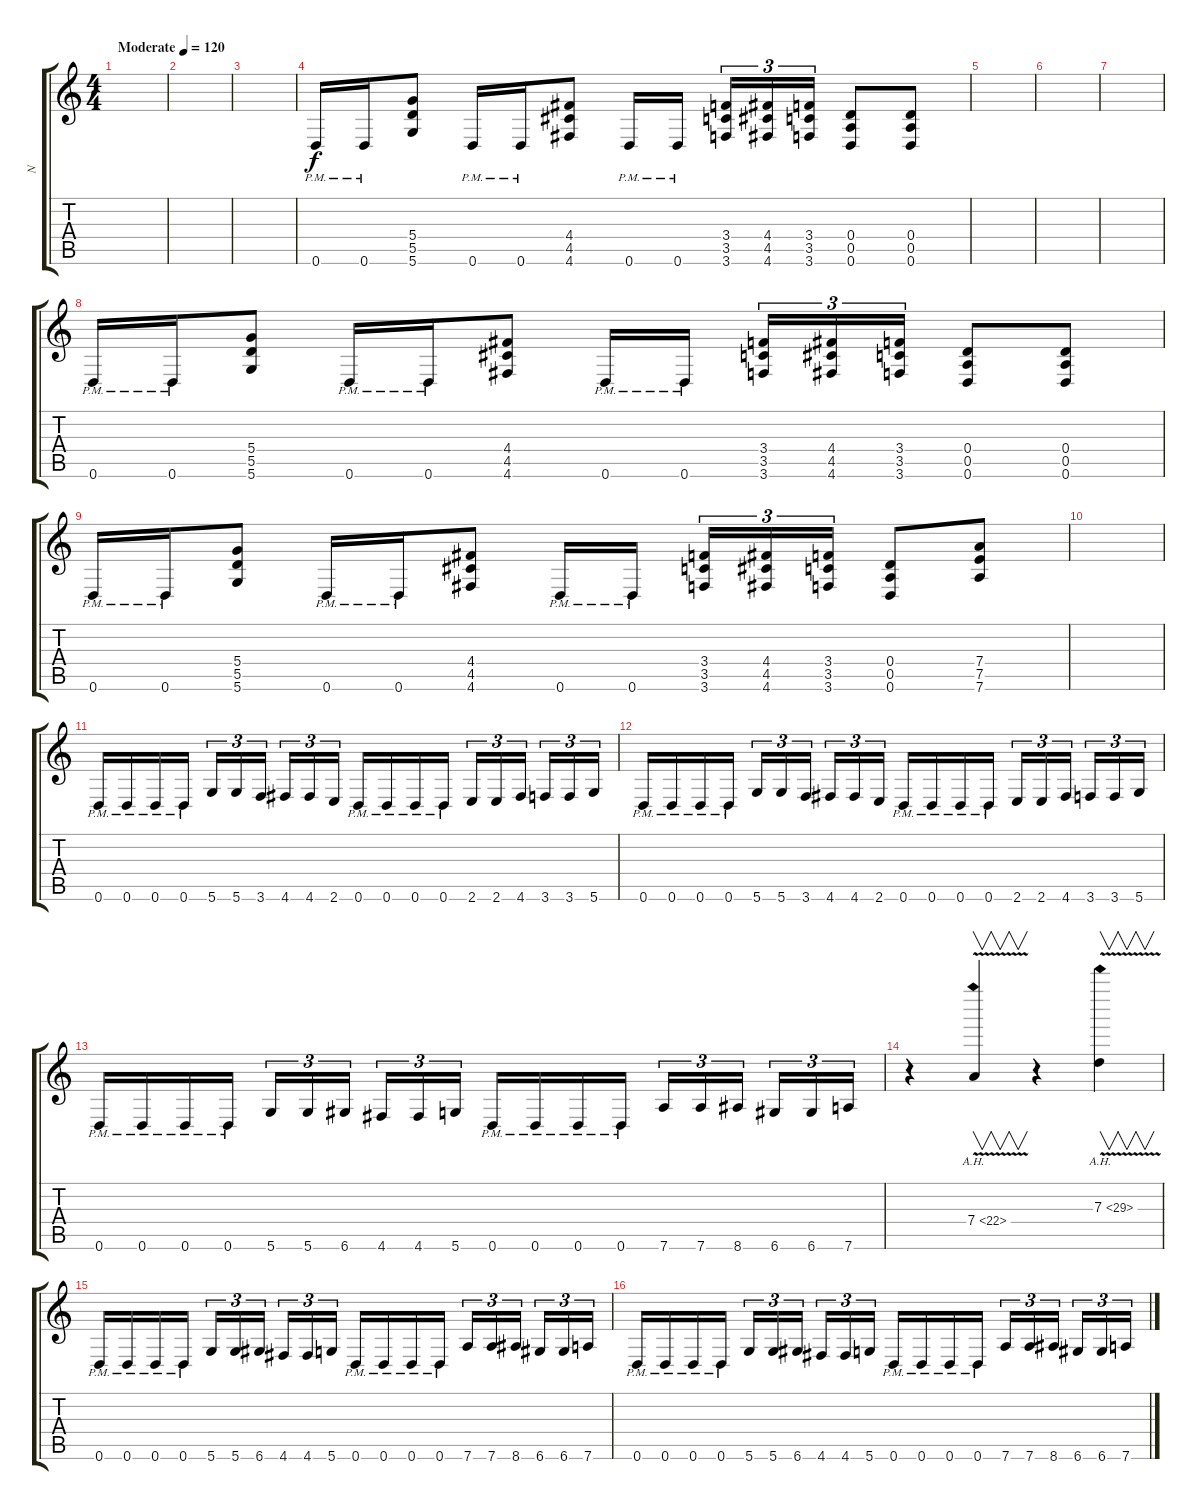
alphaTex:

\track ("N" "N") {instrument distortionguitar}
\staff {score tabs}
\tuning (E4 B3 G3 D3 A2 D2) {hide}
\ts (4 4)
\tempo (120 "Moderate")
\clef g2
\ks c
|
|
|
0.6{pm}.16 0.6{pm}.16 (5.4 5.5 5.6).8 0.6{pm}.16 0.6{pm}.16 (4.4 4.5 4.6).8 0.6{pm}.16 0.6{pm}.16{beam splitsecondary} (3.4 3.5 3.6).16{tu (3 2)} (4.4 4.5 4.6).16{tu (3 2)} (3.4 3.5 3.6).16{tu (3 2)} (0.4 0.5 0.6).8 (0.4 0.5 0.6).8 |
|
|
|
0.6{pm}.16 0.6{pm}.16 (5.4 5.5 5.6).8 0.6{pm}.16 0.6{pm}.16 (4.4 4.5 4.6).8 0.6{pm}.16 0.6{pm}.16{beam splitsecondary} (3.4 3.5 3.6).16{tu (3 2)} (4.4 4.5 4.6).16{tu (3 2)} (3.4 3.5 3.6).16{tu (3 2)} (0.4 0.5 0.6).8 (0.4 0.5 0.6).8 |
0.6{pm}.16 0.6{pm}.16 (5.4 5.5 5.6).8 0.6{pm}.16 0.6{pm}.16 (4.4 4.5 4.6).8 0.6{pm}.16 0.6{pm}.16{beam splitsecondary} (3.4 3.5 3.6).16{tu (3 2)} (4.4 4.5 4.6).16{tu (3 2)} (3.4 3.5 3.6).16{tu (3 2)} (0.4 0.5 0.6).8 (7.4 7.5 7.6).8 |
|
0.6{pm}.16 0.6{pm}.16 0.6{pm}.16 0.6{pm}.16 5.6.16{tu (3 2)} 5.6.16{tu (3 2)} 3.6.16{tu (3 2) beam splitsecondary} 4.6.16{tu (3 2)} 4.6.16{tu (3 2)} 2.6.16{tu (3 2)} 0.6{pm}.16 0.6{pm}.16 0.6{pm}.16 0.6{pm}.16 2.6.16{tu (3 2)} 2.6.16{tu (3 2)} 4.6.16{tu (3 2) beam splitsecondary} 3.6.16{tu (3 2)} 3.6.16{tu (3 2)} 5.6.16{tu (3 2)} |
0.6{pm}.16 0.6{pm}.16 0.6{pm}.16 0.6{pm}.16 5.6.16{tu (3 2)} 5.6.16{tu (3 2)} 3.6.16{tu (3 2) beam splitsecondary} 4.6.16{tu (3 2)} 4.6.16{tu (3 2)} 2.6.16{tu (3 2)} 0.6{pm}.16 0.6{pm}.16 0.6{pm}.16 0.6{pm}.16 2.6.16{tu (3 2)} 2.6.16{tu (3 2)} 4.6.16{tu (3 2) beam splitsecondary} 3.6.16{tu (3 2)} 3.6.16{tu (3 2)} 5.6.16{tu (3 2)} |
0.6{pm}.16 0.6{pm}.16 0.6{pm}.16 0.6{pm}.16 5.6.16{tu (3 2)} 5.6.16{tu (3 2)} 6.6.16{tu (3 2) beam splitsecondary} 4.6.16{tu (3 2)} 4.6.16{tu (3 2)} 5.6.16{tu (3 2)} 0.6{pm}.16 0.6{pm}.16 0.6{pm}.16 0.6{pm}.16 7.6.16{tu (3 2)} 7.6.16{tu (3 2)} 8.6.16{tu (3 2) beam splitsecondary} 6.6.16{tu (3 2)} 6.6.16{tu (3 2)} 7.6.16{tu (3 2)} |
r.4 7.4{ah 15 v}.4{v} r.4 7.3{ah 22 v}.4{v} |
0.6{pm}.16 0.6{pm}.16 0.6{pm}.16 0.6{pm}.16 5.6.16{tu (3 2)} 5.6.16{tu (3 2)} 6.6.16{tu (3 2) beam splitsecondary} 4.6.16{tu (3 2)} 4.6.16{tu (3 2)} 5.6.16{tu (3 2)} 0.6{pm}.16 0.6{pm}.16 0.6{pm}.16 0.6{pm}.16 7.6.16{tu (3 2)} 7.6.16{tu (3 2)} 8.6.16{tu (3 2) beam splitsecondary} 6.6.16{tu (3 2)} 6.6.16{tu (3 2)} 7.6.16{tu (3 2)} |
0.6{pm}.16 0.6{pm}.16 0.6{pm}.16 0.6{pm}.16 5.6.16{tu (3 2)} 5.6.16{tu (3 2)} 6.6.16{tu (3 2) beam splitsecondary} 4.6.16{tu (3 2)} 4.6.16{tu (3 2)} 5.6.16{tu (3 2)} 0.6{pm}.16 0.6{pm}.16 0.6{pm}.16 0.6{pm}.16 7.6.16{tu (3 2)} 7.6.16{tu (3 2)} 8.6.16{tu (3 2) beam splitsecondary} 6.6.16{tu (3 2)} 6.6.16{tu (3 2)} 7.6.16{tu (3 2)}
